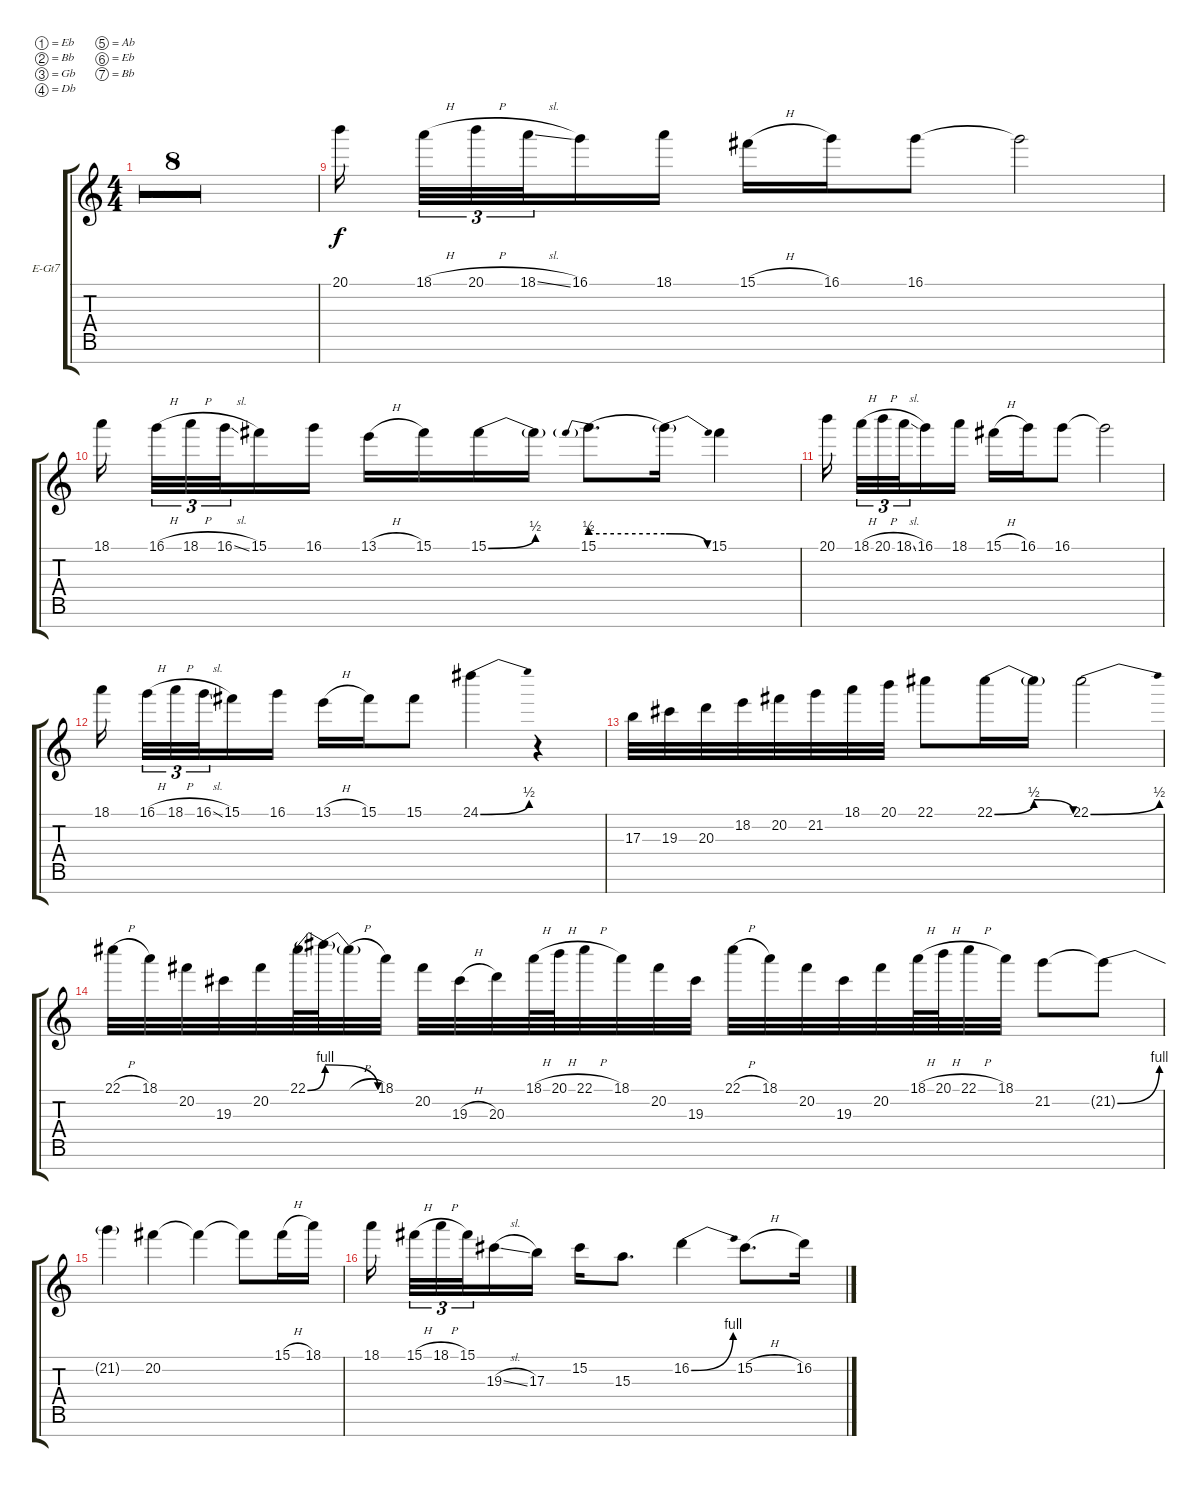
\defaultSystemsLayout 4
\bracketExtendMode groupsimilarinstruments
\firstSystemTrackNameOrientation horizontal
\otherSystemsTrackNameOrientation horizontal
\track ("Electric Guitar" "E-Gt7") {multiBarRest instrument overdrivenguitar}
\staff {score tabs}
\tuning (Eb4 Bb3 Gb3 Db3 Ab2 Eb2 Bb1)
\ts (4 4)
\tempo 70
\clef g2
\ks c
|
|
|
|
|
|
|
|
20.1.16{beam splitsecondary} 18.1{h}.32{tu (3 2) beam merge} 20.1{h}.32{tu (3 2) beam merge} 18.1{sl}.32{tu (3 2) beam merge} 16.1.16{beam merge} 18.1.16 15.1{h}.16 16.1.16 16.1.8 16.1{t}.2 |
18.1.16{beam splitsecondary} 16.1{h}.32{tu (3 2) beam merge} 18.1{h}.32{tu (3 2) beam merge} 16.1{sl}.32{tu (3 2) beam merge} 15.1.16{beam merge} 16.1.16 13.1{h}.16 15.1.16 15.1{be (bend 0 0 59.4 2)}.16 15.1{be (hold 0 0 60 0) t}.16 15.1{be (prebend 0 2 60 2)}.8{d} 15.1{be (release 0 2 15 0) t}.16 15.1.4 |
20.1.16{beam splitsecondary} 18.1{h}.32{tu (3 2) beam merge} 20.1{h}.32{tu (3 2) beam merge} 18.1{sl}.32{tu (3 2) beam merge} 16.1.16{beam merge} 18.1.16 15.1{h}.16 16.1.16 16.1.8 16.1{t}.2 |
18.1.16{beam splitsecondary} 16.1{h}.32{tu (3 2) beam merge} 18.1{h}.32{tu (3 2) beam merge} 16.1{sl}.32{tu (3 2) beam merge} 15.1.16{beam merge} 16.1.16 13.1{h}.16 15.1.16 15.1.8 24.1{be (bend 0 0 15 2)}.4 r.4 |
17.3.32 19.3.32 20.3.32 18.2.32 20.2.32 21.2.32 18.1.32 20.1.32 22.1.8 22.1{be (bendrelease 0 0 9.6 2 20.4 2 30 0)}.16 22.1{t}.16 22.1{be (bend 0 0 15.6 2)}.2 |
22.1{h}.32 18.1.32 20.2.32 19.3.32 20.2.32 22.1{be (bend 0 0 58.8 4)}.64 22.1{be (release 0 4 59.4 0) t}.64 22.1{h t}.32 18.1.32 20.2.32 19.3{h}.32 20.3.32 18.1{h}.64 20.1{h}.64 22.1{h}.32 18.1.32 20.2.32 19.3.32 22.1{h}.32 18.1.32 20.2.32 19.3.32 20.2.32 18.1{h}.64 20.1{h}.64 22.1{h}.32 18.1.32 21.2.8 21.2{be (bend 0 0 15 4) t}.8 |
21.2{be (hold 0 0 60 0) t}.4 20.2.4 20.2{t}.4 20.2{t}.8 15.1{h}.16 18.1.16 |
18.1.16{beam splitsecondary} 15.1{h}.32{tu (3 2)} 18.1{h}.32{tu (3 2)} 15.1.32{tu (3 2) beam merge} 19.3{sl}.16 17.3.16 15.2.16 15.3.8{d} 16.2{be (bend 0 0 15 4)}.4 15.2{h}.8{d} 16.2.16
